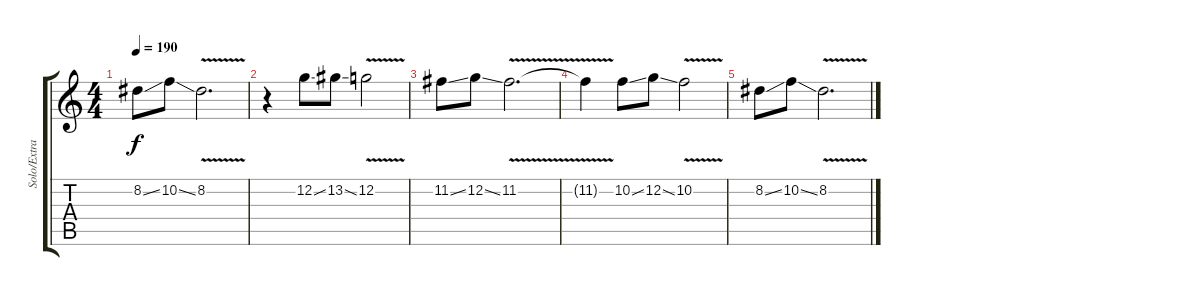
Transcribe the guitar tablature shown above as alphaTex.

\track ("Solo/Extra Guitar" "Solo/Extra") {instrument distortionguitar}
\staff {score tabs}
\tuning (C4 G3 Eb3 Bb2 F2 C2) {hide}
\ts (4 4)
\tempo 190
\clef g2
\ks c
8.2{ss}.8{dy f} 10.2{ss}.8 8.2{v}.2{d} |
r.4{volume 1} 12.2{ss}.8 13.2{ss}.8 12.2{v}.2 |
11.2{ss}.8 12.2{ss}.8 11.2{v}.2{d} |
11.2{t}.4 10.2{ss}.8 12.2{ss}.8 10.2{v}.2 |
8.2{ss}.8 10.2{ss}.8 8.2{v}.2{d}
